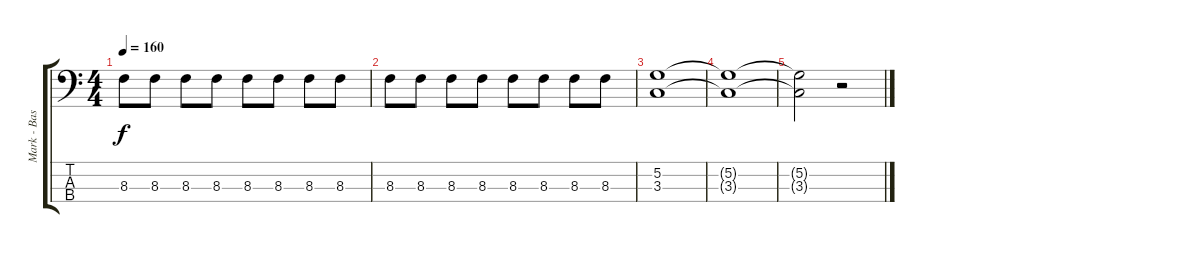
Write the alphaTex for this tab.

\track ("Mark - Bass" "Mark - Bas") {instrument electricbasspick}
\staff {score tabs}
\tuning (G2 D2 A1 E1) {hide}
\ts (4 4)
\tempo 160
\clef f4
\ks c
8.3.8{dy f} 8.3.8 8.3.8 8.3.8 8.3.8 8.3.8 8.3.8 8.3.8 |
8.3.8 8.3.8 8.3.8 8.3.8 8.3.8 8.3.8 8.3.8 8.3.8 |
(5.2 3.3).1 |
(5.2{t} 3.3{t}).1 |
(5.2{t} 3.3{t}).2 r.2
